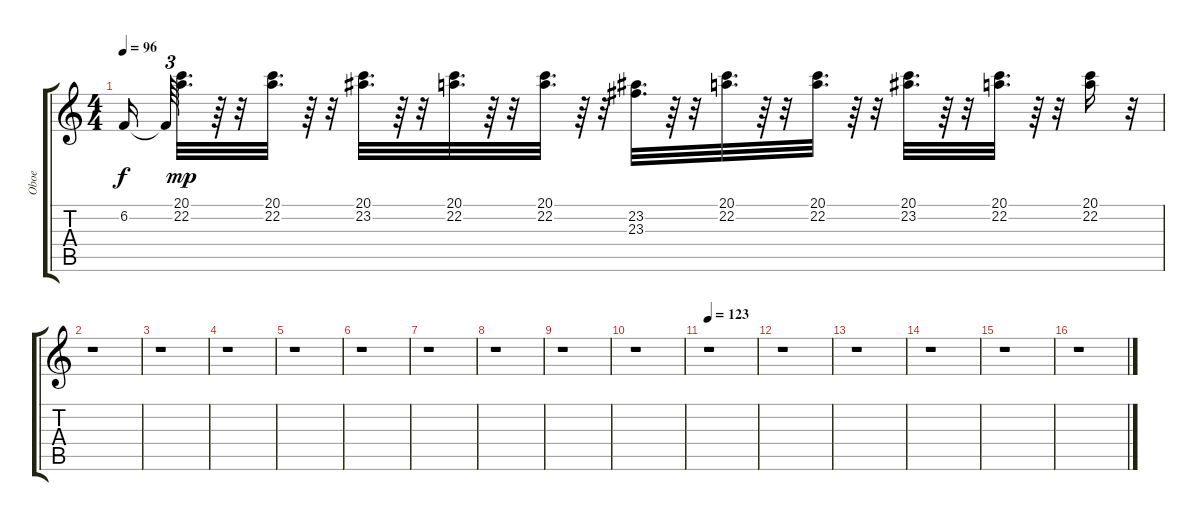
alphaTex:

\track ("Oboe" "Oboe") {instrument oboe}
\staff {score tabs}
\tuning (E4 B3 G3 D3 A2 E2) {hide}
\ts (4 4)
\tempo 96
\clef g2
\ks c
6.2{t}.16{dy f} 6.2{t}.64{tu (3 2)} (20.1 22.2).32{d dy mp} r.64 r.32 (20.1 22.2).32{d} r.64 r.32 (20.1 23.2).32{d} r.64 r.32 (20.1 22.2).32{d} r.64 r.32 (20.1 22.2).32{d} r.64 r.32 (23.2 23.3).32{d} r.64 r.32 (20.1 22.2).32{d} r.64 r.32 (20.1 22.2).32{d} r.64 r.32 (20.1 23.2).32{d} r.64 r.32 (20.1 22.2).32{d} r.64 r.32 (20.1 22.2).16 r.32 |
r.1 |
r.1 |
r.1 |
r.1 |
r.1 |
r.1 |
r.1 |
r.1 |
r.1 |
\tempo 123
r.1 |
r.1 |
r.1 |
r.1 |
r.1 |
r.1
